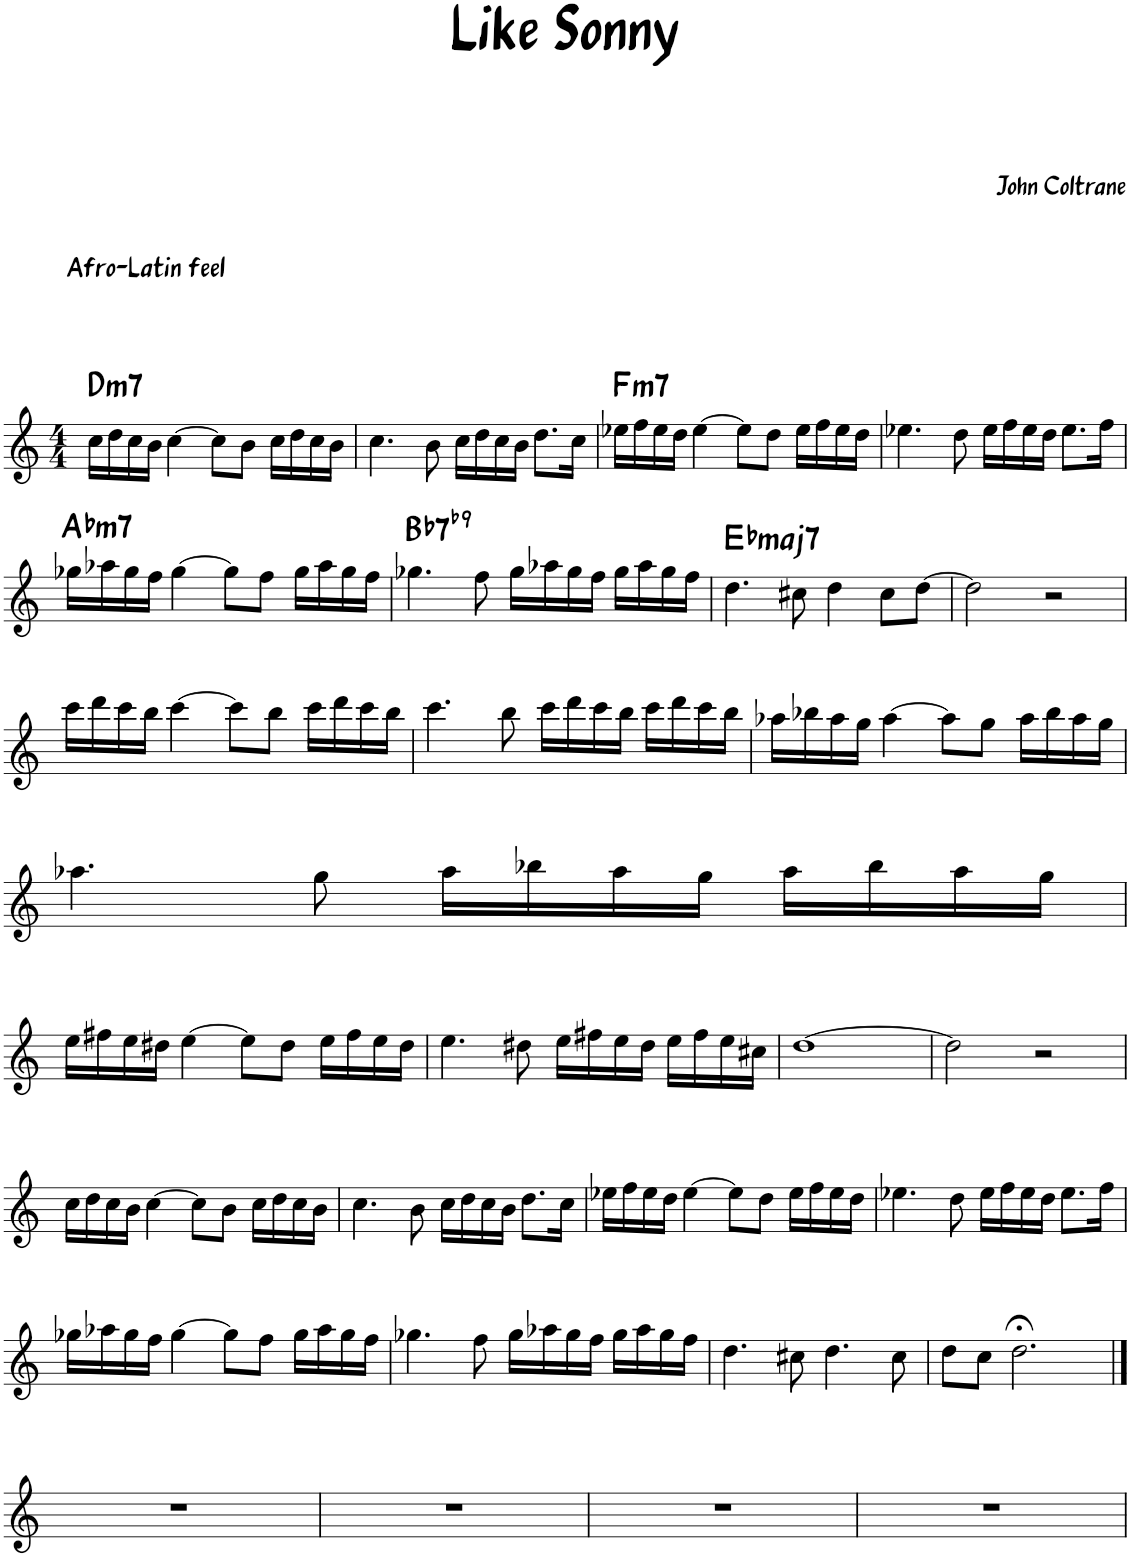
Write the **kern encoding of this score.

**kern	**harte
*part1	*part1
*staff1	*
*I"Piano	*
*I'Pno.	*
*clefG2	*
*k[]	*
*M4/4	*
=1	=1
!LO:TX:a:t=Afro-Latin feel	!LO:H:kt=m7
16cc\LL	D:min7
16dd\	.
16cc\	.
16b\JJ	.
[4cc\	.
8cc\L]	.
8b\J	.
16cc\LL	.
16dd\	.
16cc\	.
16b\JJ	.
=2	=2
4.cc\	.
8b\	.
16cc\LL	.
16dd\	.
16cc\	.
16b\JJ	.
8.dd\L	.
16cc\Jk	.
=3	=3
!	!LO:H:kt=m7
16ee-X\LL	F:min7
16ff\	.
16ee-\	.
16dd\JJ	.
[4ee-\	.
8ee-\L]	.
8dd\J	.
16ee-\LL	.
16ff\	.
16ee-\	.
16dd\JJ	.
=4	=4
4.ee-X\	.
8dd\	.
16ee-\LL	.
16ff\	.
16ee-\	.
16dd\JJ	.
8.ee-\L	.
16ff\Jk	.
!!LO:LB:g=z
=5	=5
!	!LO:H:kt=m7
16gg-X\LL	Ab:min7
16aa-X\	.
16gg-\	.
16ff\JJ	.
[4gg-\	.
8gg-\L]	.
8ff\J	.
16gg-\LL	.
16aa-\	.
16gg-\	.
16ff\JJ	.
=6	=6
!	!LO:H:kt=7
4.gg-X\	Bb:7(b9)
8ff\	.
16gg-\LL	.
16aa-X\	.
16gg-\	.
16ff\JJ	.
16gg-\LL	.
16aa-\	.
16gg-\	.
16ff\JJ	.
=7	=7
!	!LO:H:kt=maj7
4.dd\	Eb:maj7
8cc#X\	.
4dd\	.
8cc#\L	.
[8dd\J	.
=8	=8
2dd\]	.
2r	.
!!LO:LB:g=z
=9	=9
16ccc\LL	.
16ddd\	.
16ccc\	.
16bb\JJ	.
[4ccc\	.
8ccc\L]	.
8bb\J	.
16ccc\LL	.
16ddd\	.
16ccc\	.
16bb\JJ	.
=10	=10
4.ccc\	.
8bb\	.
16ccc\LL	.
16ddd\	.
16ccc\	.
16bb\JJ	.
16ccc\LL	.
16ddd\	.
16ccc\	.
16bb\JJ	.
=11	=11
16aa-X\LL	.
16bb-X\	.
16aa-\	.
16gg\JJ	.
[4aa-\	.
8aa-\L]	.
8gg\J	.
16aa-\LL	.
16bb-\	.
16aa-\	.
16gg\JJ	.
!!LO:LB:g=z
=12	=12
4.aa-X\	.
8gg\	.
16aa-\LL	.
16bb-X\	.
16aa-\	.
16gg\JJ	.
16aa-\LL	.
16bb-\	.
16aa-\	.
16gg\JJ	.
!!LO:LB:g=z
=13	=13
16ee\LL	.
16ff#X\	.
16ee\	.
16dd#X\JJ	.
[4ee\	.
8ee\L]	.
8dd#\J	.
16ee\LL	.
16ff#\	.
16ee\	.
16dd#\JJ	.
=14	=14
4.ee\	.
8dd#X\	.
16ee\LL	.
16ff#X\	.
16ee\	.
16dd#\JJ	.
16ee\LL	.
16ff#\	.
16ee\	.
16cc#X\JJ	.
=15	=15
[1dd	.
=16	=16
2dd\]	.
2r	.
!!LO:LB:g=z
=17	=17
16cc\LL	.
16dd\	.
16cc\	.
16b\JJ	.
[4cc\	.
8cc\L]	.
8b\J	.
16cc\LL	.
16dd\	.
16cc\	.
16b\JJ	.
=18	=18
4.cc\	.
8b\	.
16cc\LL	.
16dd\	.
16cc\	.
16b\JJ	.
8.dd\L	.
16cc\Jk	.
=19	=19
16ee-X\LL	.
16ff\	.
16ee-\	.
16dd\JJ	.
[4ee-\	.
8ee-\L]	.
8dd\J	.
16ee-\LL	.
16ff\	.
16ee-\	.
16dd\JJ	.
=20	=20
4.ee-X\	.
8dd\	.
16ee-\LL	.
16ff\	.
16ee-\	.
16dd\JJ	.
8.ee-\L	.
16ff\Jk	.
!!LO:LB:g=z
=21	=21
16gg-X\LL	.
16aa-X\	.
16gg-\	.
16ff\JJ	.
[4gg-\	.
8gg-\L]	.
8ff\J	.
16gg-\LL	.
16aa-\	.
16gg-\	.
16ff\JJ	.
=22	=22
4.gg-X\	.
8ff\	.
16gg-\LL	.
16aa-X\	.
16gg-\	.
16ff\JJ	.
16gg-\LL	.
16aa-\	.
16gg-\	.
16ff\JJ	.
=23	=23
4.dd\	.
8cc#X\	.
4.dd\	.
8cc#\	.
=24	=24
8dd\L	.
8cc\J	.
2.dd;<\	.
!!LO:LB:g=z
==25	==25
1r	.
=26	=26
1r	.
=27	=27
1r	.
=28	=28
1r	.
=	=
*-	*-
